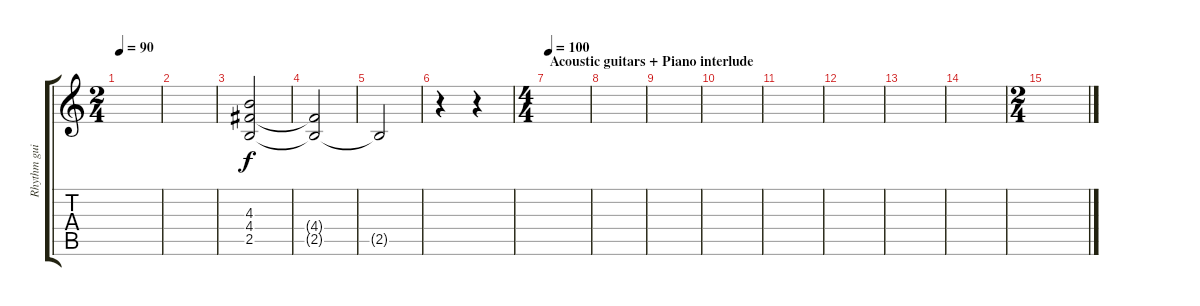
\track ("Rhythm guitar + addition lead" "Rhythm gui") {instrument overdrivenguitar}
\staff {score tabs}
\tuning (E4 B3 G3 D3 A2 E2) {hide}
\ts (2 4)
\tempo 90
\clef g2
\ks c
|
|
(4.3 4.4 2.5).2 |
(4.4{t} 2.5{t}).2 |
2.5{t}.2 |
r.4 r.4 |
\ts (4 4)
\section ("" "Acoustic guitars + Piano interlude")
\tempo 100
|
|
|
|
|
|
|
|
\ts (2 4)
